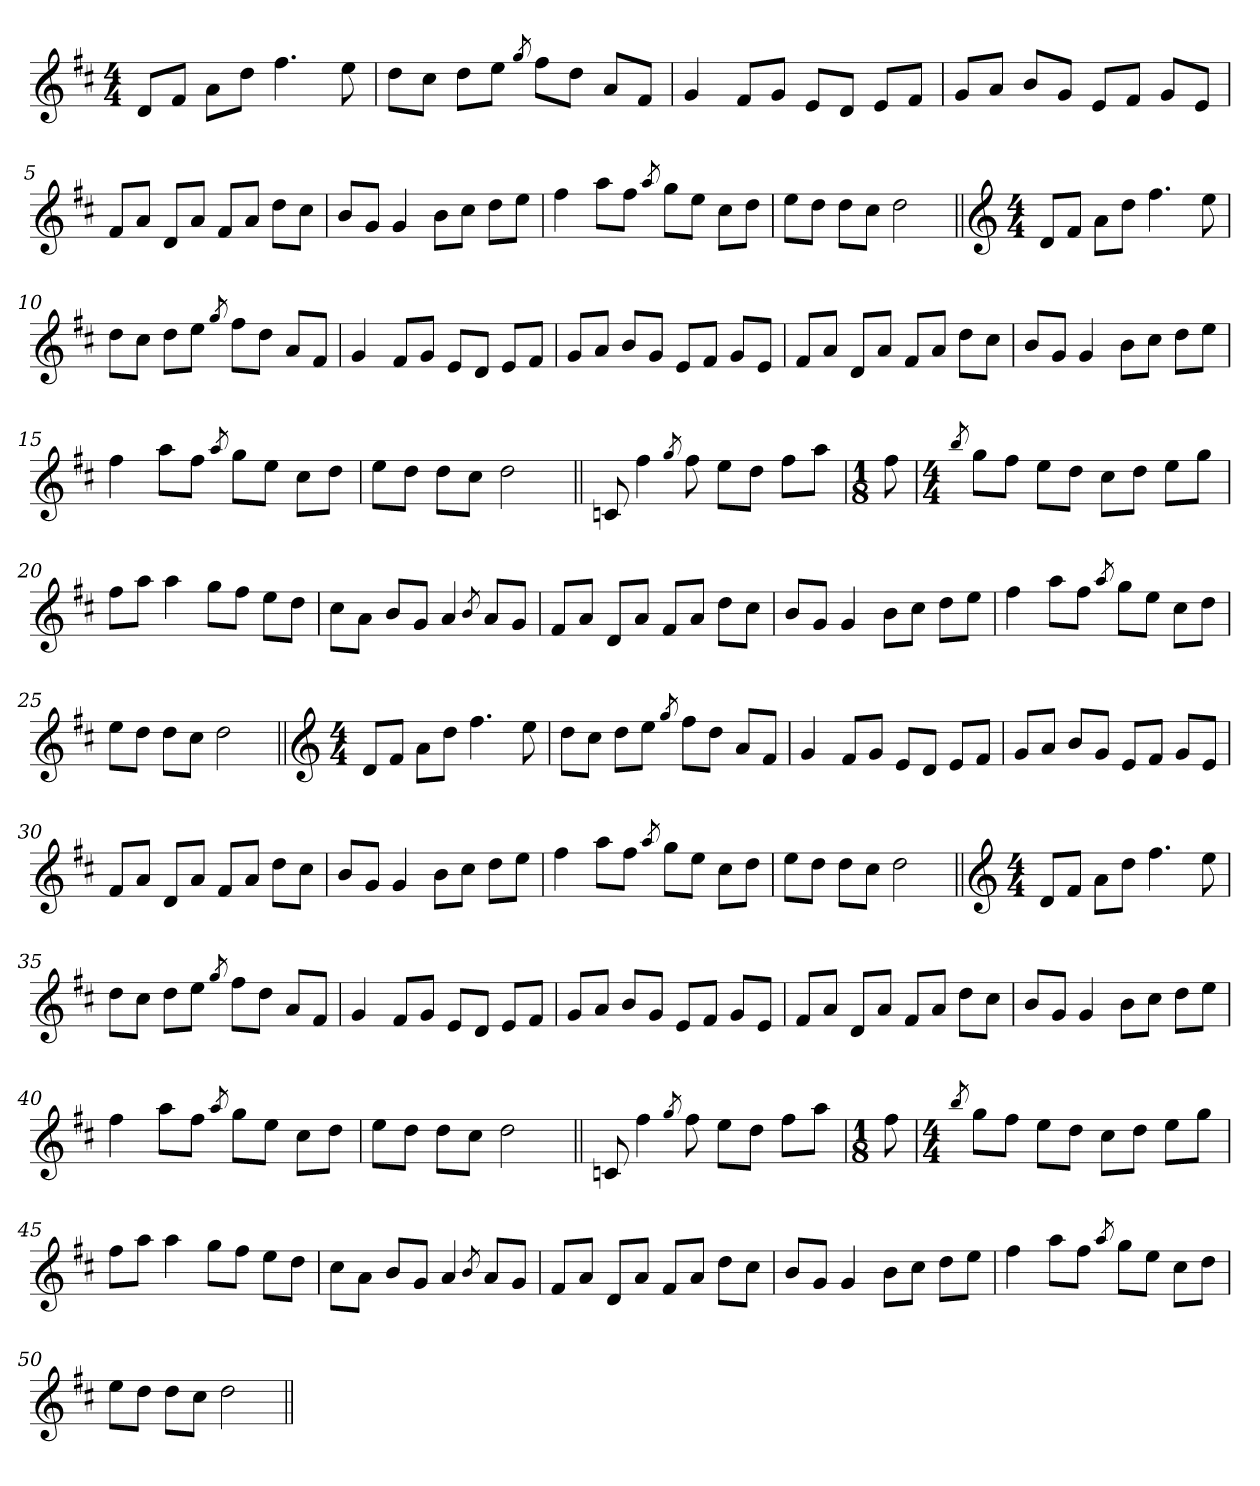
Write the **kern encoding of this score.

**kern
*part1
*staff1
*clefG2
*k[f#c#]
*D:
*M4/4
=1
8d/L
8f#/J
8a\L
8dd\J
4.ff#\
8ee\
=2
8dd\L
8cc#\J
8dd\L
8ee\J
8qgg/
8ff#\L
8dd\J
8a/L
8f#/J
=3
4g/
8f#/L
8g/J
8e/L
8d/J
8e/L
8f#/J
=4
8g/L
8a/J
8b/L
8g/J
8e/L
8f#/J
8g/L
8e/J
=5
8f#/L
8a/J
8d/L
8a/J
8f#/L
8a/J
8dd\L
8cc#\J
!!LO:LB:g=z
=6
8b/L
8g/J
4g/
8b\L
8cc#\J
8dd\L
8ee\J
=7
4ff#\
8aa\L
8ff#\J
8qaa/
8gg\L
8ee\J
8cc#\L
8dd\J
=8
8ee\L
8dd\J
8dd\L
8cc#\J
2dd\
=9||
*clefG2
*M4/4
8d/L
8f#/J
8a\L
8dd\J
4.ff#\
8ee\
=10
8dd\L
8cc#\J
8dd\L
8ee\J
8qgg/
8ff#\L
8dd\J
8a/L
8f#/J
!!LO:LB:g=z
=11
4g/
8f#/L
8g/J
8e/L
8d/J
8e/L
8f#/J
=12
8g/L
8a/J
8b/L
8g/J
8e/L
8f#/J
8g/L
8e/J
=13
8f#/L
8a/J
8d/L
8a/J
8f#/L
8a/J
8dd\L
8cc#\J
=14
8b/L
8g/J
4g/
8b\L
8cc#\J
8dd\L
8ee\J
=15
4ff#\
8aa\L
8ff#\J
8qaa/
8gg\L
8ee\J
8cc#\L
8dd\J
!!LO:LB:g=z
=16
8ee\L
8dd\J
8dd\L
8cc#\J
2dd\
=17||
8cn/
4ff#\
8qgg/
8ff#\
8ee\L
8dd\J
8ff#\L
8aa\J
=18
*M1/8
8ff#\
=19
*M4/4
8qbb/
8gg\L
8ff#\J
8ee\L
8dd\J
8cc#\L
8dd\J
8ee\L
8gg\J
=20
8ff#\L
8aa\J
4aa\
8gg\L
8ff#\J
8ee\L
8dd\J
=21
8cc#\L
8a\J
8b/L
8g/J
4a/
8qb/
8a/L
8g/J
!!LO:LB:g=z
=22
8f#/L
8a/J
8d/L
8a/J
8f#/L
8a/J
8dd\L
8cc#\J
=23
8b/L
8g/J
4g/
8b\L
8cc#\J
8dd\L
8ee\J
=24
4ff#\
8aa\L
8ff#\J
8qaa/
8gg\L
8ee\J
8cc#\L
8dd\J
=25
8ee\L
8dd\J
8dd\L
8cc#\J
2dd\
=26||
*clefG2
*M4/4
8d/L
8f#/J
8a\L
8dd\J
4.ff#\
8ee\
!!LO:LB:g=z
=27
8dd\L
8cc#\J
8dd\L
8ee\J
8qgg/
8ff#\L
8dd\J
8a/L
8f#/J
=28
4g/
8f#/L
8g/J
8e/L
8d/J
8e/L
8f#/J
=29
8g/L
8a/J
8b/L
8g/J
8e/L
8f#/J
8g/L
8e/J
=30
8f#/L
8a/J
8d/L
8a/J
8f#/L
8a/J
8dd\L
8cc#\J
=31
8b/L
8g/J
4g/
8b\L
8cc#\J
8dd\L
8ee\J
!!LO:LB:g=z
=32
4ff#\
8aa\L
8ff#\J
8qaa/
8gg\L
8ee\J
8cc#\L
8dd\J
=33
8ee\L
8dd\J
8dd\L
8cc#\J
2dd\
=34||
*clefG2
*M4/4
8d/L
8f#/J
8a\L
8dd\J
4.ff#\
8ee\
=35
8dd\L
8cc#\J
8dd\L
8ee\J
8qgg/
8ff#\L
8dd\J
8a/L
8f#/J
=36
4g/
8f#/L
8g/J
8e/L
8d/J
8e/L
8f#/J
!!LO:LB:g=z
=37
8g/L
8a/J
8b/L
8g/J
8e/L
8f#/J
8g/L
8e/J
=38
8f#/L
8a/J
8d/L
8a/J
8f#/L
8a/J
8dd\L
8cc#\J
=39
8b/L
8g/J
4g/
8b\L
8cc#\J
8dd\L
8ee\J
=40
4ff#\
8aa\L
8ff#\J
8qaa/
8gg\L
8ee\J
8cc#\L
8dd\J
=41
8ee\L
8dd\J
8dd\L
8cc#\J
2dd\
!!LO:LB:g=z
=42||
8cn/
4ff#\
8qgg/
8ff#\
8ee\L
8dd\J
8ff#\L
8aa\J
=43
*M1/8
8ff#\
=44
*M4/4
8qbb/
8gg\L
8ff#\J
8ee\L
8dd\J
8cc#\L
8dd\J
8ee\L
8gg\J
=45
8ff#\L
8aa\J
4aa\
8gg\L
8ff#\J
8ee\L
8dd\J
=46
8cc#\L
8a\J
8b/L
8g/J
4a/
8qb/
8a/L
8g/J
!!LO:LB:g=z
=47
8f#/L
8a/J
8d/L
8a/J
8f#/L
8a/J
8dd\L
8cc#\J
=48
8b/L
8g/J
4g/
8b\L
8cc#\J
8dd\L
8ee\J
=49
4ff#\
8aa\L
8ff#\J
8qaa/
8gg\L
8ee\J
8cc#\L
8dd\J
=50
8ee\L
8dd\J
8dd\L
8cc#\J
2dd\
=||
*-
